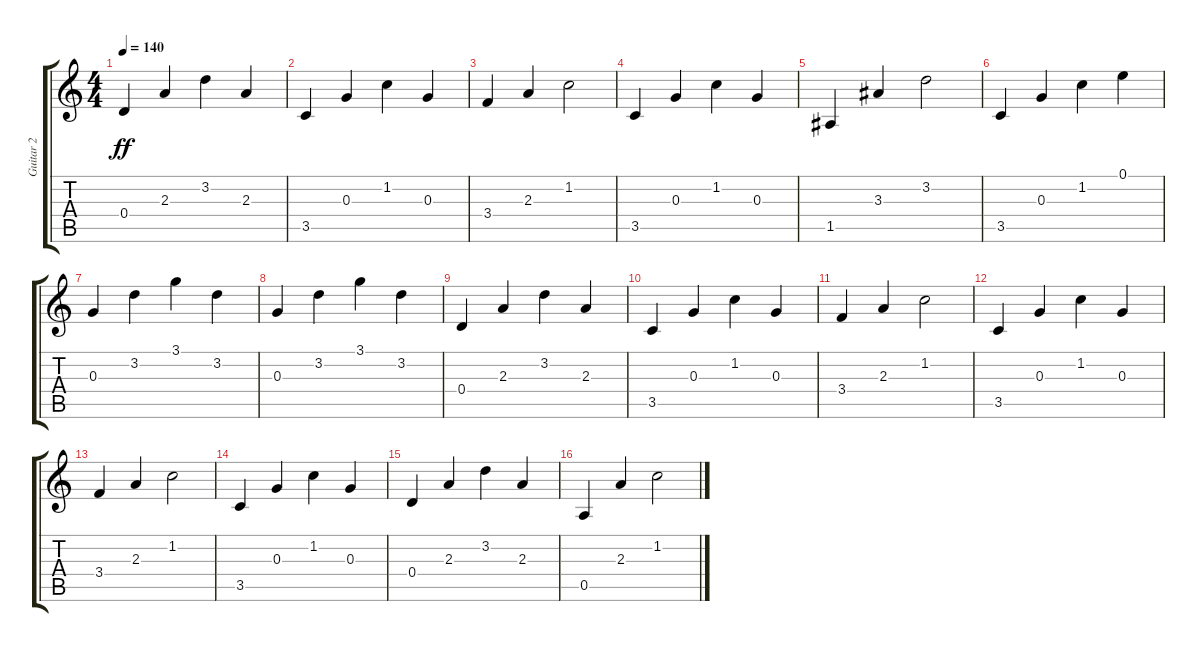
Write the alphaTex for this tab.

\track ("Guitar 2" "Guitar 2") {instrument acousticguitarsteel}
\staff {score tabs}
\tuning (E4 B3 G3 D3 A2 E2) {hide}
\ts (4 4)
\tempo 140
\clef g2
\ks c
0.4.4{dy ff} 2.3.4 3.2.4 2.3.4 |
3.5.4 0.3.4 1.2.4 0.3.4 |
3.4.4 2.3.4 1.2.2 |
3.5.4 0.3.4 1.2.4 0.3.4 |
1.5.4 3.3.4 3.2.2 |
3.5.4 0.3.4 1.2.4 0.1.4 |
0.3.4 3.2.4 3.1.4 3.2.4 |
0.3.4 3.2.4 3.1.4 3.2.4 |
0.4.4 2.3.4 3.2.4 2.3.4 |
3.5.4 0.3.4 1.2.4 0.3.4 |
3.4.4 2.3.4 1.2.2 |
3.5.4 0.3.4 1.2.4 0.3.4 |
3.4.4 2.3.4 1.2.2 |
3.5.4 0.3.4 1.2.4 0.3.4 |
0.4.4 2.3.4 3.2.4 2.3.4 |
0.5.4 2.3.4 1.2.2
